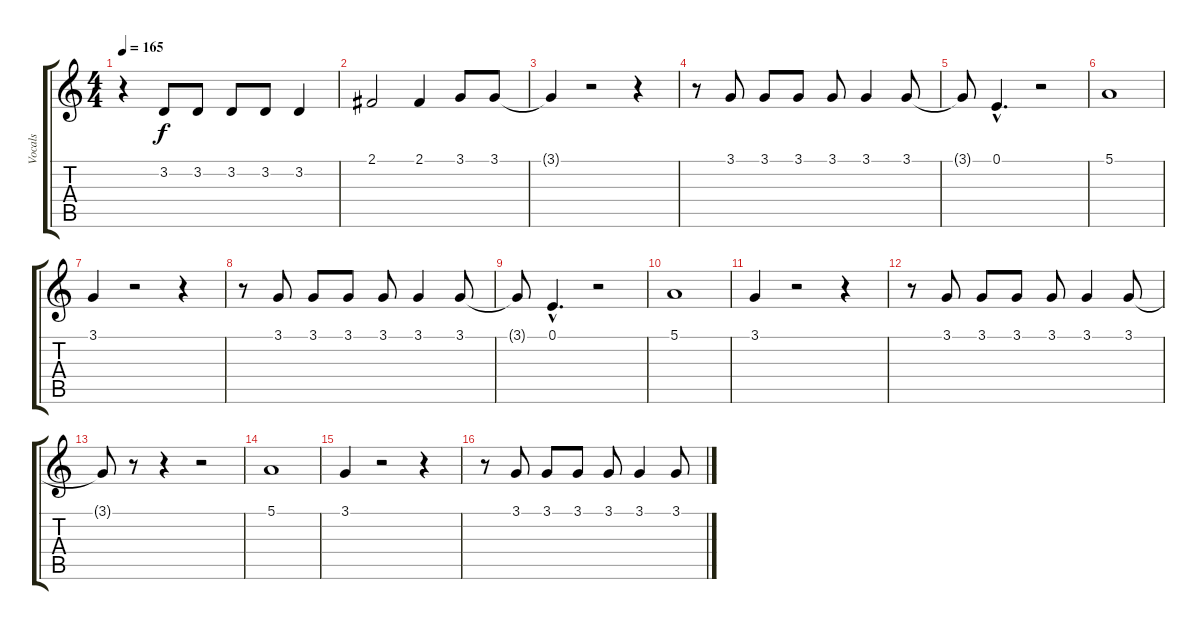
\track ("Vocals" "Vocals") {instrument drawbarorgan}
\staff {score tabs}
\tuning (E4 B3 G3 D3 A2 E2) {hide}
\ts (4 4)
\tempo 165
\clef g2
\ks c
r.4{dy f} 3.2.8 3.2.8 3.2.8 3.2.8 3.2.4 |
2.1.2 2.1.4 3.1.8 3.1.8 |
3.1{t}.4 r.2 r.4 |
r.8 3.1.8 3.1.8 3.1.8 3.1.8 3.1.4 3.1.8 |
3.1{t}.8 0.1{hac}.4{d} r.2 |
5.1.1 |
3.1.4 r.2 r.4 |
r.8 3.1.8 3.1.8 3.1.8 3.1.8 3.1.4 3.1.8 |
3.1{t}.8 0.1{hac}.4{d} r.2 |
5.1.1 |
3.1.4 r.2 r.4 |
r.8 3.1.8 3.1.8 3.1.8 3.1.8 3.1.4 3.1.8 |
3.1{t}.8 r.8 r.4 r.2 |
5.1.1 |
3.1.4 r.2 r.4 |
r.8 3.1.8 3.1.8 3.1.8 3.1.8 3.1.4 3.1.8
